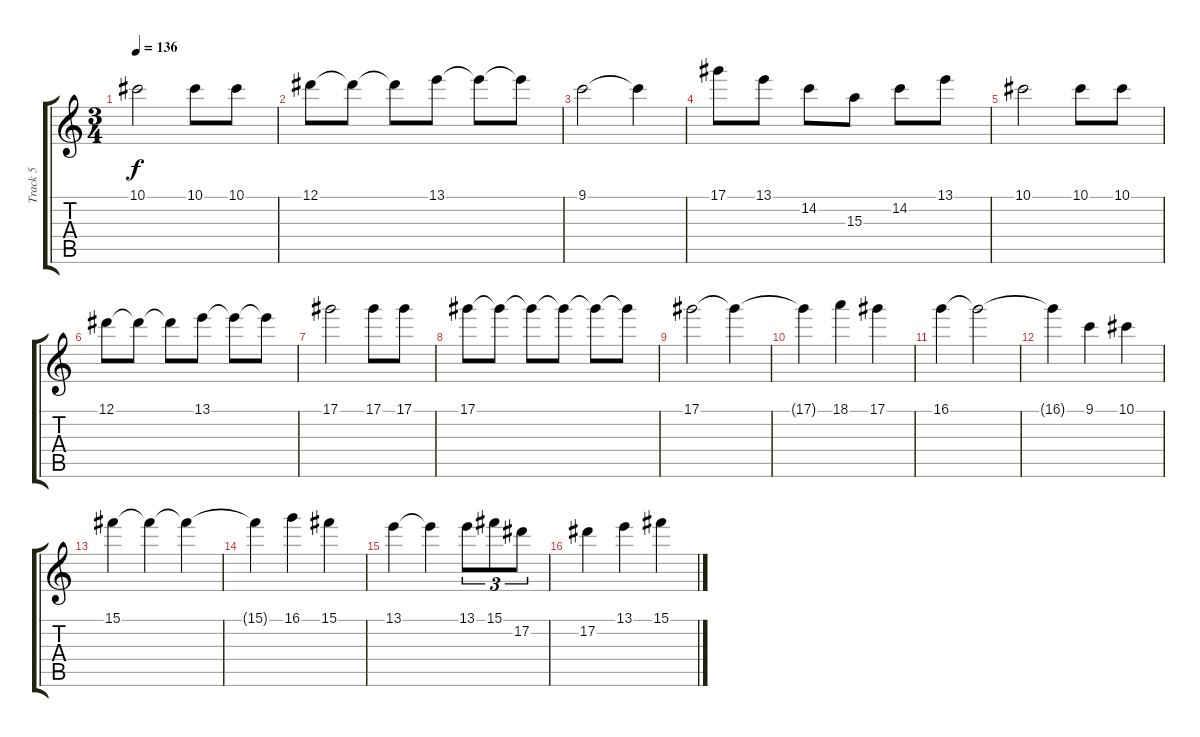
\track ("Track 5" "Track 5") {instrument distortionguitar}
\staff {score tabs}
\tuning (Eb4 Bb3 Gb3 Db3 Ab2 Db2) {hide}
\ts (3 4)
\tempo 136
\clef g2
\ks c
10.1.2{dy f} 10.1.8 10.1.8 |
12.1.8 12.1{t}.8 12.1{t}.8 13.1.8 13.1{t}.8 13.1{t}.8 |
9.1.2 9.1{t}.4 |
17.1.8 13.1.8 14.2.8 15.3.8 14.2.8 13.1.8 |
10.1.2 10.1.8 10.1.8 |
12.1.8 12.1{t}.8 12.1{t}.8 13.1.8 13.1{t}.8 13.1{t}.8 |
17.1.2 17.1.8 17.1.8 |
17.1.8 17.1{t}.8 17.1{t}.8 17.1{t}.8 17.1{t}.8 17.1{t}.8 |
17.1.2 17.1{t}.4 |
17.1{t}.4 18.1.4 17.1.4 |
16.1.4 16.1{t}.2 |
16.1{t}.4 9.1.4 10.1.4 |
15.1.4 15.1{t}.4 15.1{t}.4 |
15.1{t}.4 16.1.4 15.1.4 |
13.1.4 13.1{t}.4 13.1.8{tu (3 2)} 15.1.8{tu (3 2)} 17.2.8{tu (3 2)} |
17.2.4 13.1.4 15.1.4
